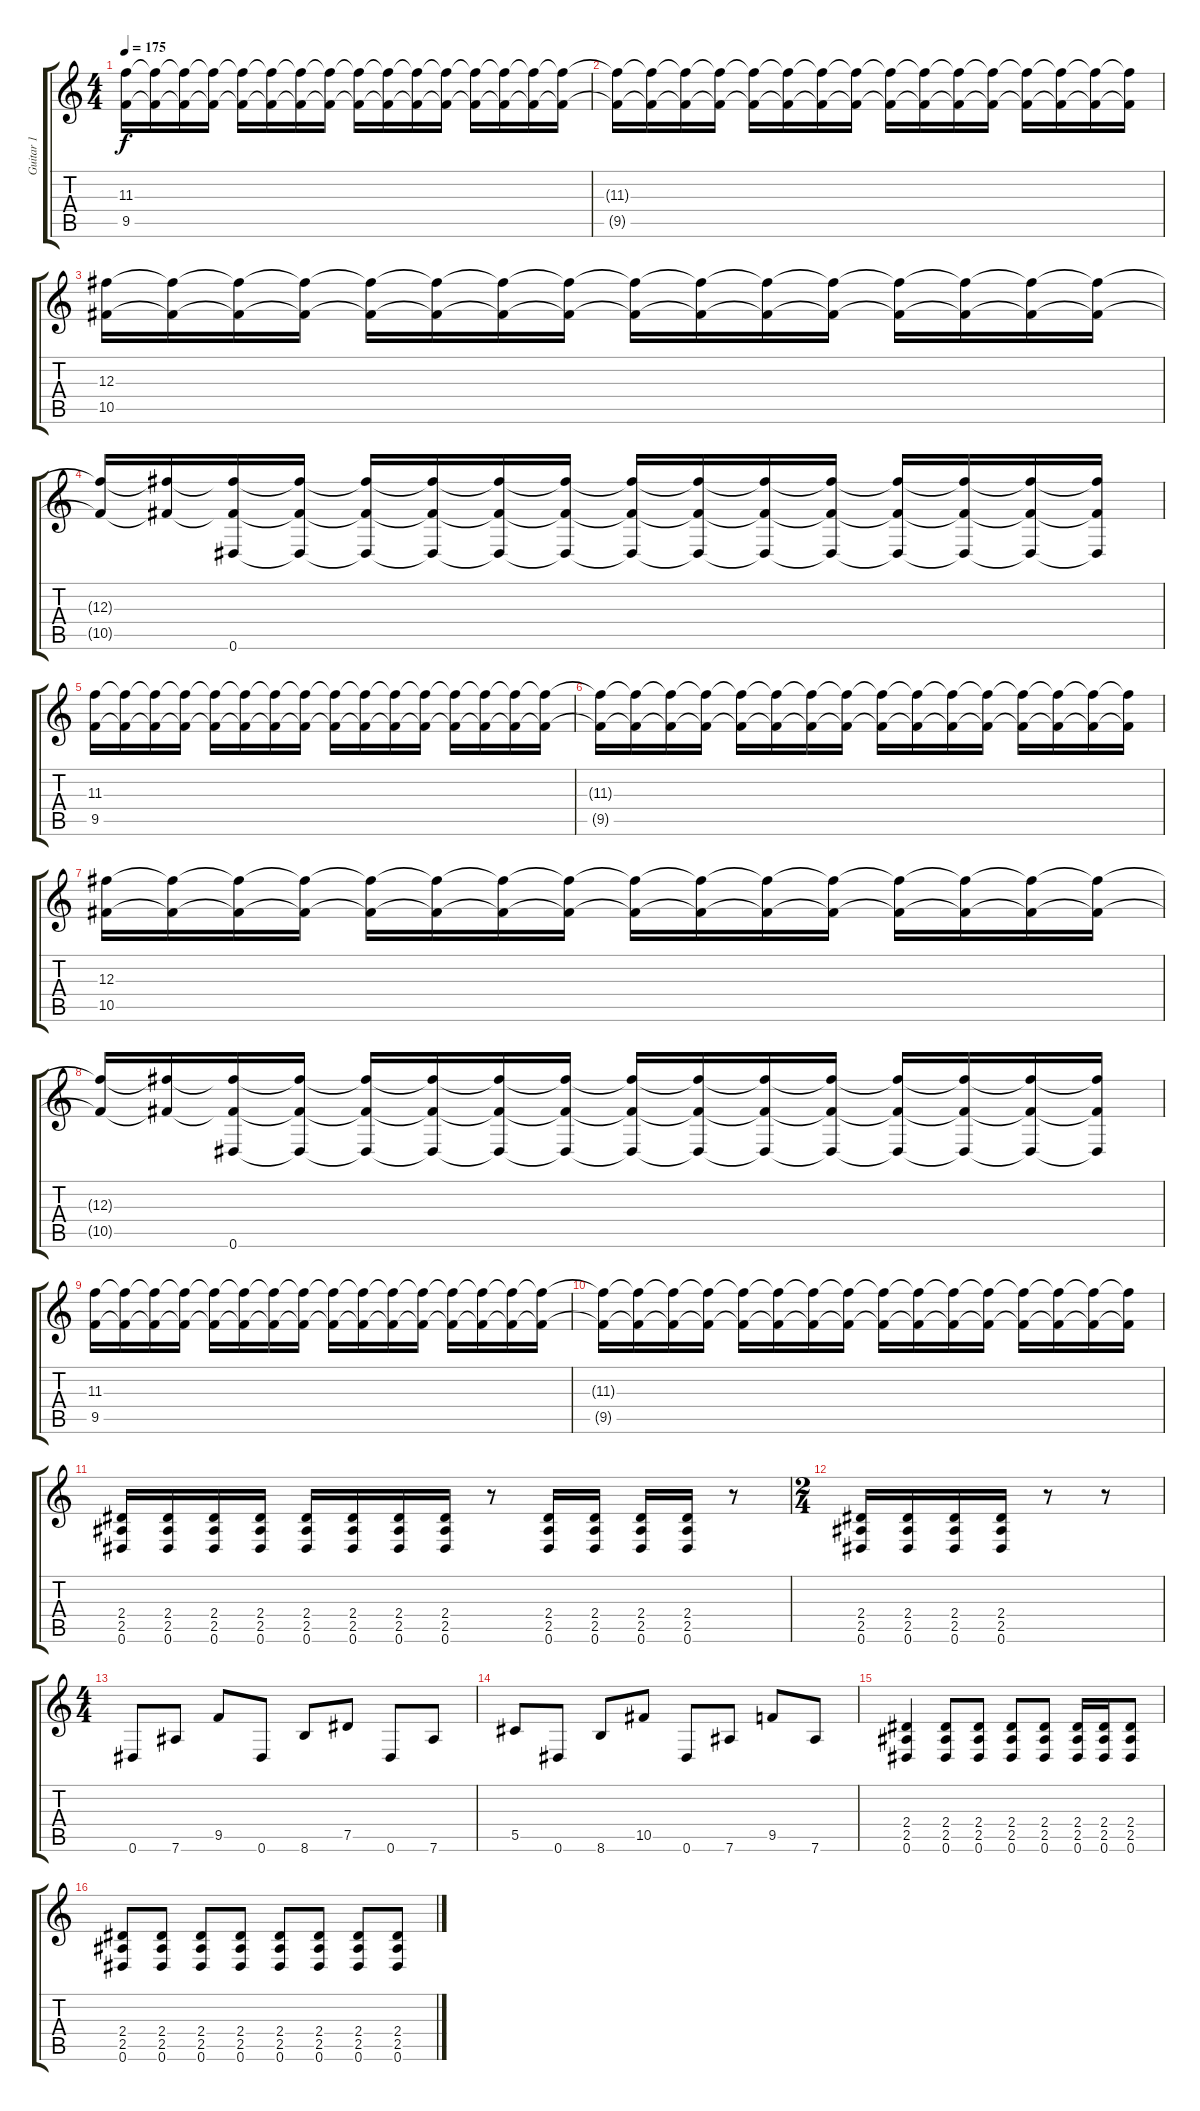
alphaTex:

\track ("Guitar 1" "Guitar 1") {instrument overdrivenguitar}
\staff {score tabs}
\tuning (Eb4 Bb3 Gb3 Db3 Ab2 Eb2) {hide}
\ts (4 4)
\tempo 175
\clef g2
\ks c
(11.3 9.5).16{dy f} (11.3{t} 9.5{t}).16 (11.3{t} 9.5{t}).16 (11.3{t} 9.5{t}).16 (11.3{t} 9.5{t}).16 (11.3{t} 9.5{t}).16 (11.3{t} 9.5{t}).16 (11.3{t} 9.5{t}).16 (11.3{t} 9.5{t}).16 (11.3{t} 9.5{t}).16 (11.3{t} 9.5{t}).16 (11.3{t} 9.5{t}).16 (11.3{t} 9.5{t}).16 (11.3{t} 9.5{t}).16 (11.3{t} 9.5{t}).16 (11.3{t} 9.5{t}).16 |
(11.3{t} 9.5{t}).16 (11.3{t} 9.5{t}).16 (11.3{t} 9.5{t}).16 (11.3{t} 9.5{t}).16 (11.3{t} 9.5{t}).16 (11.3{t} 9.5{t}).16 (11.3{t} 9.5{t}).16 (11.3{t} 9.5{t}).16 (11.3{t} 9.5{t}).16 (11.3{t} 9.5{t}).16 (11.3{t} 9.5{t}).16 (11.3{t} 9.5{t}).16 (11.3{t} 9.5{t}).16 (11.3{t} 9.5{t}).16 (11.3{t} 9.5{t}).16 (11.3{t} 9.5{t}).16 |
(12.3 10.5).16 (12.3{t} 10.5{t}).16 (12.3{t} 10.5{t}).16 (12.3{t} 10.5{t}).16 (12.3{t} 10.5{t}).16 (12.3{t} 10.5{t}).16 (12.3{t} 10.5{t}).16 (12.3{t} 10.5{t}).16 (12.3{t} 10.5{t}).16 (12.3{t} 10.5{t}).16 (12.3{t} 10.5{t}).16 (12.3{t} 10.5{t}).16 (12.3{t} 10.5{t}).16 (12.3{t} 10.5{t}).16 (12.3{t} 10.5{t}).16 (12.3{t} 10.5{t}).16 |
(12.3{t} 10.5{t}).16 (12.3{t} 10.5{t}).16 (12.3{t} 10.5{t} 0.6).16 (12.3{t} 10.5{t} 0.6{t}).16 (12.3{t} 10.5{t} 0.6{t}).16 (12.3{t} 10.5{t} 0.6{t}).16 (12.3{t} 10.5{t} 0.6{t}).16 (12.3{t} 10.5{t} 0.6{t}).16 (12.3{t} 10.5{t} 0.6{t}).16 (12.3{t} 10.5{t} 0.6{t}).16 (12.3{t} 10.5{t} 0.6{t}).16 (12.3{t} 10.5{t} 0.6{t}).16 (12.3{t} 10.5{t} 0.6{t}).16 (12.3{t} 10.5{t} 0.6{t}).16 (12.3{t} 10.5{t} 0.6{t}).16 (12.3{t} 10.5{t} 0.6{t}).16 |
(11.3 9.5).16 (11.3{t} 9.5{t}).16 (11.3{t} 9.5{t}).16 (11.3{t} 9.5{t}).16 (11.3{t} 9.5{t}).16 (11.3{t} 9.5{t}).16 (11.3{t} 9.5{t}).16 (11.3{t} 9.5{t}).16 (11.3{t} 9.5{t}).16 (11.3{t} 9.5{t}).16 (11.3{t} 9.5{t}).16 (11.3{t} 9.5{t}).16 (11.3{t} 9.5{t}).16 (11.3{t} 9.5{t}).16 (11.3{t} 9.5{t}).16 (11.3{t} 9.5{t}).16 |
(11.3{t} 9.5{t}).16 (11.3{t} 9.5{t}).16 (11.3{t} 9.5{t}).16 (11.3{t} 9.5{t}).16 (11.3{t} 9.5{t}).16 (11.3{t} 9.5{t}).16 (11.3{t} 9.5{t}).16 (11.3{t} 9.5{t}).16 (11.3{t} 9.5{t}).16 (11.3{t} 9.5{t}).16 (11.3{t} 9.5{t}).16 (11.3{t} 9.5{t}).16 (11.3{t} 9.5{t}).16 (11.3{t} 9.5{t}).16 (11.3{t} 9.5{t}).16 (11.3{t} 9.5{t}).16 |
(12.3 10.5).16 (12.3{t} 10.5{t}).16 (12.3{t} 10.5{t}).16 (12.3{t} 10.5{t}).16 (12.3{t} 10.5{t}).16 (12.3{t} 10.5{t}).16 (12.3{t} 10.5{t}).16 (12.3{t} 10.5{t}).16 (12.3{t} 10.5{t}).16 (12.3{t} 10.5{t}).16 (12.3{t} 10.5{t}).16 (12.3{t} 10.5{t}).16 (12.3{t} 10.5{t}).16 (12.3{t} 10.5{t}).16 (12.3{t} 10.5{t}).16 (12.3{t} 10.5{t}).16 |
(12.3{t} 10.5{t}).16 (12.3{t} 10.5{t}).16 (12.3{t} 10.5{t} 0.6).16 (12.3{t} 10.5{t} 0.6{t}).16 (12.3{t} 10.5{t} 0.6{t}).16 (12.3{t} 10.5{t} 0.6{t}).16 (12.3{t} 10.5{t} 0.6{t}).16 (12.3{t} 10.5{t} 0.6{t}).16 (12.3{t} 10.5{t} 0.6{t}).16 (12.3{t} 10.5{t} 0.6{t}).16 (12.3{t} 10.5{t} 0.6{t}).16 (12.3{t} 10.5{t} 0.6{t}).16 (12.3{t} 10.5{t} 0.6{t}).16 (12.3{t} 10.5{t} 0.6{t}).16 (12.3{t} 10.5{t} 0.6{t}).16 (12.3{t} 10.5{t} 0.6{t}).16 |
(11.3 9.5).16 (11.3{t} 9.5{t}).16 (11.3{t} 9.5{t}).16 (11.3{t} 9.5{t}).16 (11.3{t} 9.5{t}).16 (11.3{t} 9.5{t}).16 (11.3{t} 9.5{t}).16 (11.3{t} 9.5{t}).16 (11.3{t} 9.5{t}).16 (11.3{t} 9.5{t}).16 (11.3{t} 9.5{t}).16 (11.3{t} 9.5{t}).16 (11.3{t} 9.5{t}).16 (11.3{t} 9.5{t}).16 (11.3{t} 9.5{t}).16 (11.3{t} 9.5{t}).16 |
(11.3{t} 9.5{t}).16 (11.3{t} 9.5{t}).16 (11.3{t} 9.5{t}).16 (11.3{t} 9.5{t}).16 (11.3{t} 9.5{t}).16 (11.3{t} 9.5{t}).16 (11.3{t} 9.5{t}).16 (11.3{t} 9.5{t}).16 (11.3{t} 9.5{t}).16 (11.3{t} 9.5{t}).16 (11.3{t} 9.5{t}).16 (11.3{t} 9.5{t}).16 (11.3{t} 9.5{t}).16 (11.3{t} 9.5{t}).16 (11.3{t} 9.5{t}).16 (11.3{t} 9.5{t}).16 |
(2.4 2.5 0.6).16 (2.4 2.5 0.6).16 (2.4 2.5 0.6).16 (2.4 2.5 0.6).16 (2.4 2.5 0.6).16 (2.4 2.5 0.6).16 (2.4 2.5 0.6).16 (2.4 2.5 0.6).16 r.8 (2.4 2.5 0.6).16 (2.4 2.5 0.6).16 (2.4 2.5 0.6).16 (2.4 2.5 0.6).16 r.8 |
\ts (2 4)
(2.4 2.5 0.6).16 (2.4 2.5 0.6).16 (2.4 2.5 0.6).16 (2.4 2.5 0.6).16 r.8 r.8 |
\ts (4 4)
0.6.8 7.6.8 9.5.8 0.6.8 8.6.8 7.5.8 0.6.8 7.6.8 |
5.5.8 0.6.8 8.6.8 10.5.8 0.6.8 7.6.8 9.5.8 7.6.8 |
(2.4 2.5 0.6).4 (2.4 2.5 0.6).8 (2.4 2.5 0.6).8 (2.4 2.5 0.6).8 (2.4 2.5 0.6).8 (2.4 2.5 0.6).16 (2.4 2.5 0.6).16 (2.4 2.5 0.6).8 |
(2.4 2.5 0.6).8 (2.4 2.5 0.6).8 (2.4 2.5 0.6).8 (2.4 2.5 0.6).8 (2.4 2.5 0.6).8 (2.4 2.5 0.6).8 (2.4 2.5 0.6).8 (2.4 2.5 0.6).8
